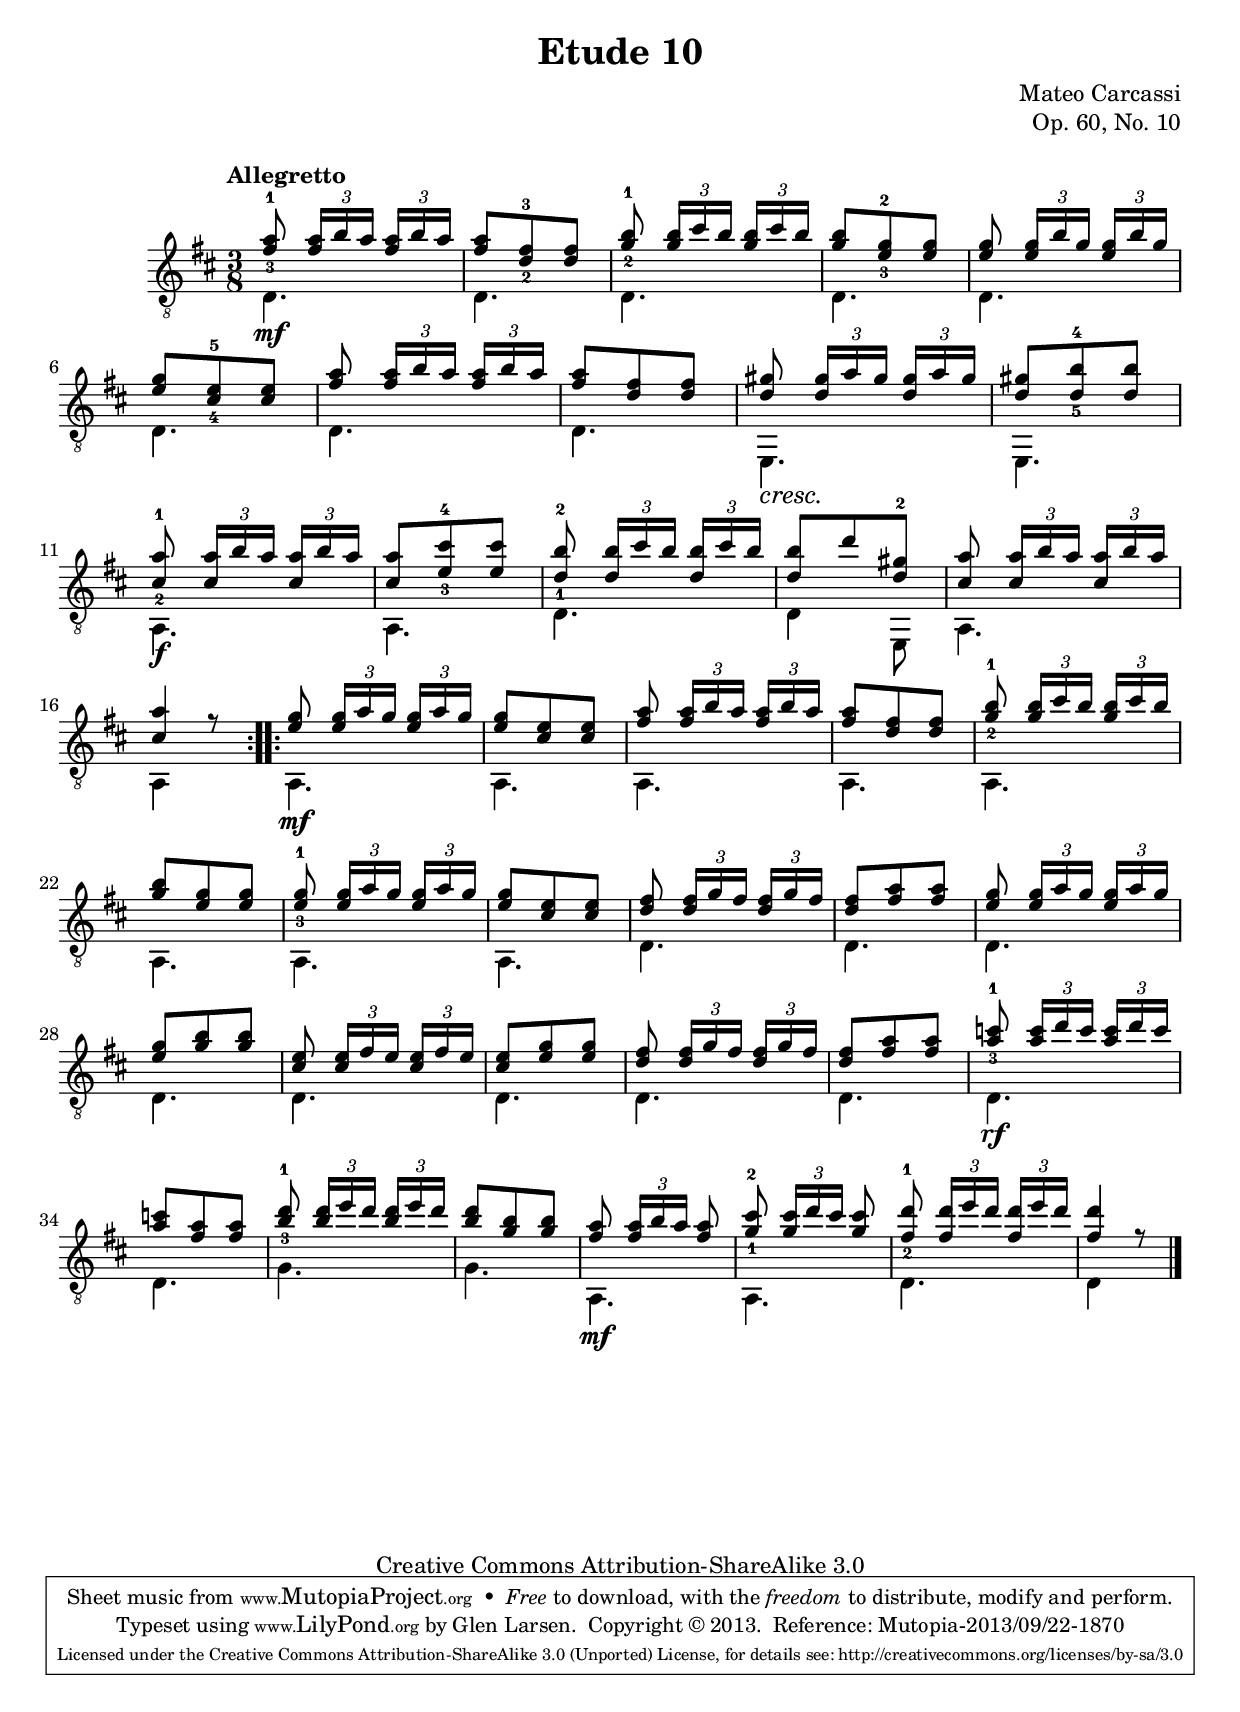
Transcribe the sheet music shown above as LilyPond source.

\version "2.16.1"
\header {
  title = "Etude 10"
  composer = "Mateo Carcassi"
  opus = "Op. 60, No. 10"
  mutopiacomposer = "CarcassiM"
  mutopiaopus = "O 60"
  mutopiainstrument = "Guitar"
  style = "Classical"
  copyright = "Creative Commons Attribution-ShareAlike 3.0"
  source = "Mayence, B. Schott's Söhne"
  % From Boije 94
  date = "1853"
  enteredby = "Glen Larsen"
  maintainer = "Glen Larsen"
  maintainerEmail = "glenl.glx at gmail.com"

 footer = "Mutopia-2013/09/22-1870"
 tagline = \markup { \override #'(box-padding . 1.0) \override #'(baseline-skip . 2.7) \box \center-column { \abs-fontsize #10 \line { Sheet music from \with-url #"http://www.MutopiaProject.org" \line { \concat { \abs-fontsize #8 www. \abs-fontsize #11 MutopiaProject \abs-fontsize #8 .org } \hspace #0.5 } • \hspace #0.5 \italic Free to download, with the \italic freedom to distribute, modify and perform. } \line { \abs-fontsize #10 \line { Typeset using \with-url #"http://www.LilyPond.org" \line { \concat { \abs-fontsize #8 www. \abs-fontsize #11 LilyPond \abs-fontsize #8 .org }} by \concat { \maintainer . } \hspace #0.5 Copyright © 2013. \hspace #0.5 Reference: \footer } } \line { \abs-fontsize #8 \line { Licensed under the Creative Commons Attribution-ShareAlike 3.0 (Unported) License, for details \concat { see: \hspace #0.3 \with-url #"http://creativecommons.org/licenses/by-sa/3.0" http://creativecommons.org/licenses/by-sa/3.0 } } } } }
}

global = {
  \time 3/8 \key d \major
}

rf = #(make-dynamic-script "rf")
gpos = #(define-music-function (parser location text) (string?)
	 #{ \mark\markup{\teeny\italic #text } #})

\paper {
  % add space between composer/opus markup and first staff
  markup-system-spacing #'padding = #3
  % add a little space between composer and opus
  markup-markup-spacing #'padding = #1.2
  top-margin = #8
  bottom-margin = #10
}

upperVoice = \relative c' {
  \voiceOne
  \tempo "Allegretto"
  \set restrainOpenStrings=##t
  \repeat volta 2 {
    \set minimumFret=#5
    <fis-3 a-1>8 \repeat unfold 2 { \times 2/3 { q16[ b a] } } |
    <fis a>8 <d-2 fis-3> q |
    \set minimumFret=#7
    <g-2 b-1>8 \repeat unfold 2 { \times 2/3 { q16[ cis b] } } |
    <g b>8 <g-2 e-3> q |
    \set minimumFret=#5
    <g e>8 \repeat unfold 2 { \times 2/3 { q16[ b g] } } |
    <g e>8 <e-5 cis-4> q |
    <a fis>8 \repeat unfold 2 { \times 2/3 { q16[ b a] } } |
    <a fis>8 <fis d> q |

    <gis d>8 \repeat unfold 2 { \times 2/3 { q16[ a gis] } } |
    <gis d>8 <b-4 d,-5> q |
    <a-1 cis,-2>8 \repeat unfold 2 { \times 2/3 { q16[ b a] } } |
    <a cis,>8 <cis-4 e,-3\3> <cis e,\3> |
    <b-2 d,-1>8 \repeat unfold 2 { \times 2/3 { q16[ cis b] } } |
    <b d,>8 d <gis,-2 d> |
    <a cis,>8 \repeat unfold 2 { \times 2/3 { q16[ b a] } } |

    <a cis,>4 r8 |
  }
  \repeat volta 2 {
    <g e>8 \repeat unfold 2 { \times 2/3 { q16[ a g] } } |
    <g e>8 <e cis> q |
    <a fis>8 \repeat unfold 2 { \times 2/3 { q16[ b a] } } |
    <a fis>8 <fis d> q |
    <b-1 g-2>8 \repeat unfold 2 { \times 2/3 { q16[ cis b] } } |
    <b g>8 <g e>8 q |
    <g-1 e-3>8 \repeat unfold 2 { \times 2/3 { q16[ a g] } } |

    <g e>8 <e cis> q |
    <fis d>8 \repeat unfold 2 { \times 2/3 { q16[ g fis] } } |
    <fis d>8 <a fis> q |
    <g e>8 \repeat unfold 2 { \times 2/3 { q16[ a g] } } |
    <g e>8 <b g> q |
    <e, cis>8 \repeat unfold 2 { \times 2/3 { q16[ fis e] } } |
    <e cis>8 <g e> q |
    <fis d>8 \repeat unfold 2 { \times 2/3 { q16[ g fis] } } |
    <fis d>8 <a fis> q |

    <c-1 a-3>8 \repeat unfold 2 { \times 2/3 { q16[ d c] } } |
    <c a>8 <a fis> q |
    <d-1 b-3>8 \repeat unfold 2 { \times 2/3 { q16[ e d] } } |
    <d b>8 <b g> q |
    <a fis>8 \times 2/3 { q16[ b a] } <a fis>8 |
    <cis-2 g-1>8 \times 2/3 { q16[ d cis] } <cis g>8 |
    \set minimumFret=#10
    <d-1 fis,-2>8 \repeat unfold 2 { \times 2/3 { q16[ e d] } } |
    <d fis,>4 r8
  }

  \bar "|."
}

lowerVoice = \relative c {
  \voiceTwo
  \set fingeringOrientations = #'(down)
  d4.\mf |
  \repeat unfold 6 { d4. | }

  d4. | e,4.\cresc | e4. | a4.\f | a4. | d4. | d4 e,8 | a4. |

  a4 s8 |
  a4.\mf |
  \repeat unfold 6 { a4. | }

  a4. | \repeat unfold 8 { d4. | }

  d4.\rf | d4. | g4. | g4. | a,4.\mf | a4. | d4. | d4 s8 |
}


\score {
  <<
    \new Staff = "Guitar" \with {
      \override DynamicTextSpanner #'style = #'none
      \override Fingering #'staff-padding = #'()
      \override Fingering #'add-stem-support = ##t
    }
    <<
      \set Staff.midiInstrument = #"acoustic guitar (nylon)"
      \global
      \clef "treble_8"
      \mergeDifferentlyDottedOn
      \mergeDifferentlyHeadedOn
      \context Voice = "upperVoice" \upperVoice
      \context Voice = "lowerVoice" \lowerVoice
    >>
%{
    \new TabStaff = "Guitar tabs"
    <<
      \clef "moderntab"
      \global
      \context TabVoice = "upperVoice" \upperVoice
      \context TabVoice = "lowerVoice" \lowerVoice
    >>
%}
  >>
  \layout {
    \override Voice.StringNumber #'stencil = ##f
  }
  \midi {
    \tempo 4 = 90
  }
}
